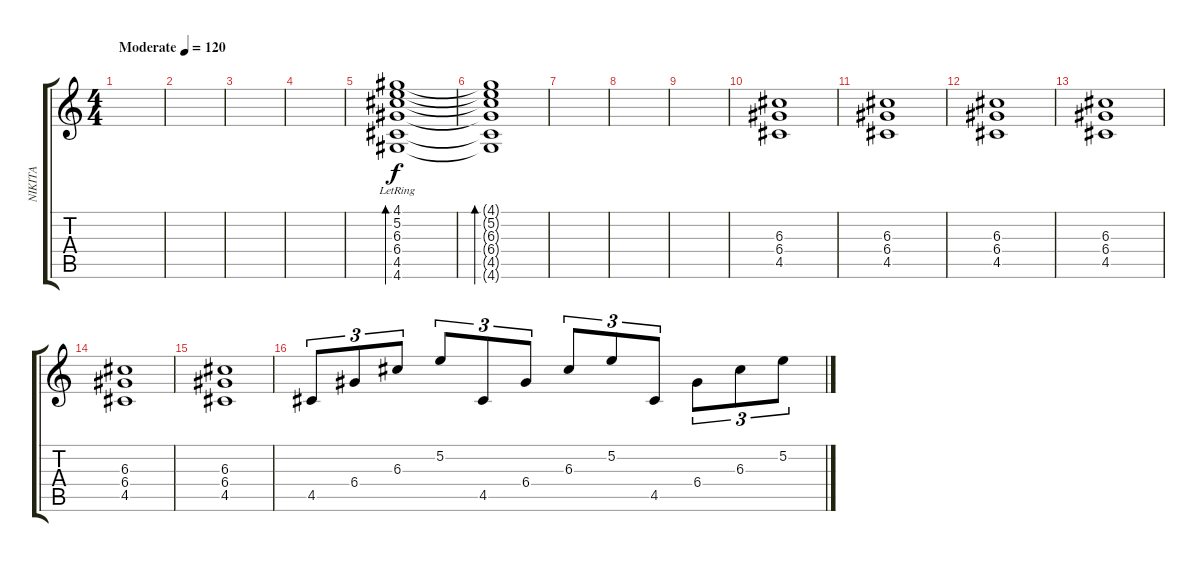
\track ("NIKITA" "NIKITA") {instrument acousticguitarsteel}
\staff {score tabs}
\tuning (E4 B3 G3 D3 A2 E2) {hide}
\ts (4 4)
\tempo (120 "Moderate")
\clef g2
\ks c
|
|
|
|
(4.1{lr} 5.2 6.3 6.4 4.5 4.6).1{bd 60} |
(4.1{t} 5.2{t} 6.3{t} 6.4{t} 4.5{t} 4.6{t}).1{bd 60} |
|
|
|
(6.3 6.4 4.5).1 |
(6.3 6.4 4.5).1 |
(6.3 6.4 4.5).1 |
(6.3 6.4 4.5).1 |
(6.3 6.4 4.5).1 |
(6.3 6.4 4.5).1 |
4.5.8{tu (3 2)} 6.4.8{tu (3 2)} 6.3.8{tu (3 2)} 5.2.8{tu (3 2)} 4.5.8{tu (3 2)} 6.4.8{tu (3 2)} 6.3.8{tu (3 2)} 5.2.8{tu (3 2)} 4.5.8{tu (3 2)} 6.4.8{tu (3 2)} 6.3.8{tu (3 2)} 5.2.8{tu (3 2)}
